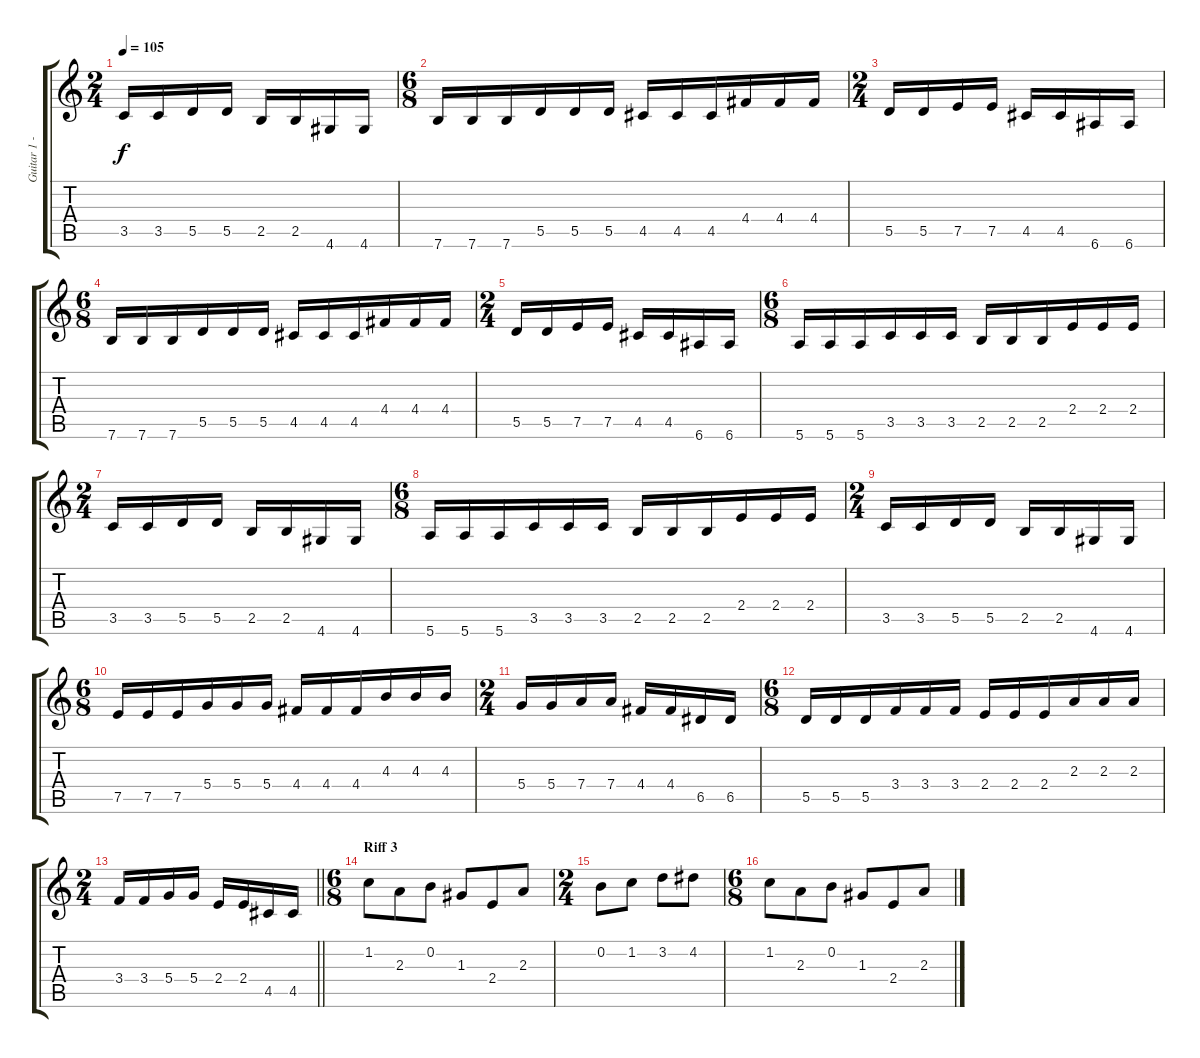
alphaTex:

\track ("Guitar 1 - Omar" "Guitar 1 -") {instrument distortionguitar}
\staff {score tabs}
\tuning (E4 B3 G3 D3 A2 E2) {hide}
\ts (2 4)
\tempo 105
\clef g2
\ks c
3.5.16{dy f} 3.5.16 5.5.16 5.5.16 2.5.16 2.5.16 4.6.16 4.6.16 |
\ts (6 8)
7.6.16 7.6.16 7.6.16 5.5.16 5.5.16 5.5.16 4.5.16 4.5.16 4.5.16 4.4.16 4.4.16 4.4.16 |
\ts (2 4)
5.5.16 5.5.16 7.5.16 7.5.16 4.5.16 4.5.16 6.6.16 6.6.16 |
\ts (6 8)
7.6.16 7.6.16 7.6.16 5.5.16 5.5.16 5.5.16 4.5.16 4.5.16 4.5.16 4.4.16 4.4.16 4.4.16 |
\ts (2 4)
5.5.16 5.5.16 7.5.16 7.5.16 4.5.16 4.5.16 6.6.16 6.6.16 |
\ts (6 8)
5.6.16 5.6.16 5.6.16 3.5.16 3.5.16 3.5.16 2.5.16 2.5.16 2.5.16 2.4.16 2.4.16 2.4.16 |
\ts (2 4)
3.5.16 3.5.16 5.5.16 5.5.16 2.5.16 2.5.16 4.6.16 4.6.16 |
\ts (6 8)
5.6.16 5.6.16 5.6.16 3.5.16 3.5.16 3.5.16 2.5.16 2.5.16 2.5.16 2.4.16 2.4.16 2.4.16 |
\ts (2 4)
3.5.16 3.5.16 5.5.16 5.5.16 2.5.16 2.5.16 4.6.16 4.6.16 |
\ts (6 8)
7.5.16 7.5.16 7.5.16 5.4.16 5.4.16 5.4.16 4.4.16 4.4.16 4.4.16 4.3.16 4.3.16 4.3.16 |
\ts (2 4)
5.4.16 5.4.16 7.4.16 7.4.16 4.4.16 4.4.16 6.5.16 6.5.16 |
\ts (6 8)
5.5.16 5.5.16 5.5.16 3.4.16 3.4.16 3.4.16 2.4.16 2.4.16 2.4.16 2.3.16 2.3.16 2.3.16 |
\ts (2 4)
\barLineRight lightlight
3.4.16 3.4.16 5.4.16 5.4.16 2.4.16 2.4.16 4.5.16 4.5.16 |
\ts (6 8)
\section ("" "Riff 3")
1.2.8{volume 10} 2.3.8 0.2.8 1.3.8 2.4.8 2.3.8 |
\ts (2 4)
0.2.8 1.2.8 3.2.8 4.2.8 |
\ts (6 8)
1.2.8 2.3.8 0.2.8 1.3.8 2.4.8 2.3.8
